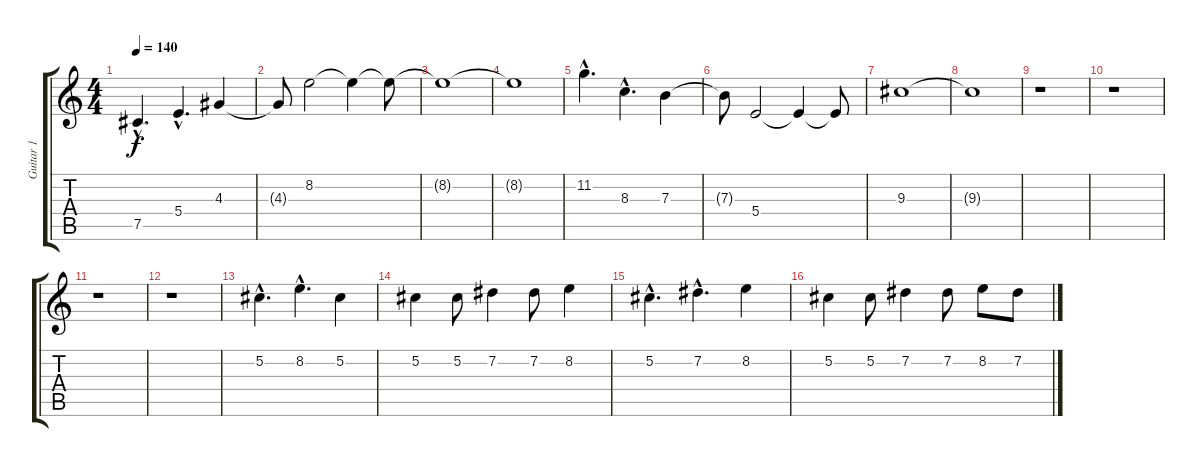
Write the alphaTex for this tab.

\track ("Guitar 1" "Guitar 1") {instrument distortionguitar}
\staff {score tabs}
\tuning (Db4 Ab3 E3 B2 Gb2 Db2) {hide}
\ts (4 4)
\tempo 140
\clef g2
\ks c
7.5{hac}.4{d dy f} 5.4{hac}.4{d} 4.3.4 |
4.3{t}.8 8.2.2 8.2{t}.4 8.2{t}.8 |
8.2{t}.1 |
8.2{t}.1 |
11.2{hac}.4{d} 8.3{hac}.4{d} 7.3.4 |
7.3{t}.8 5.4.2 5.4{t}.4 5.4{t}.8 |
9.3.1 |
9.3{t}.1 |
r.1 |
r.1 |
r.1 |
r.1 |
5.2{hac}.4{d} 8.2{hac}.4{d} 5.2.4 |
5.2.4 5.2.8 7.2.4 7.2.8 8.2.4 |
5.2{hac}.4{d} 7.2{hac}.4{d} 8.2.4 |
5.2.4 5.2.8 7.2.4 7.2.8 8.2.8 7.2.8
